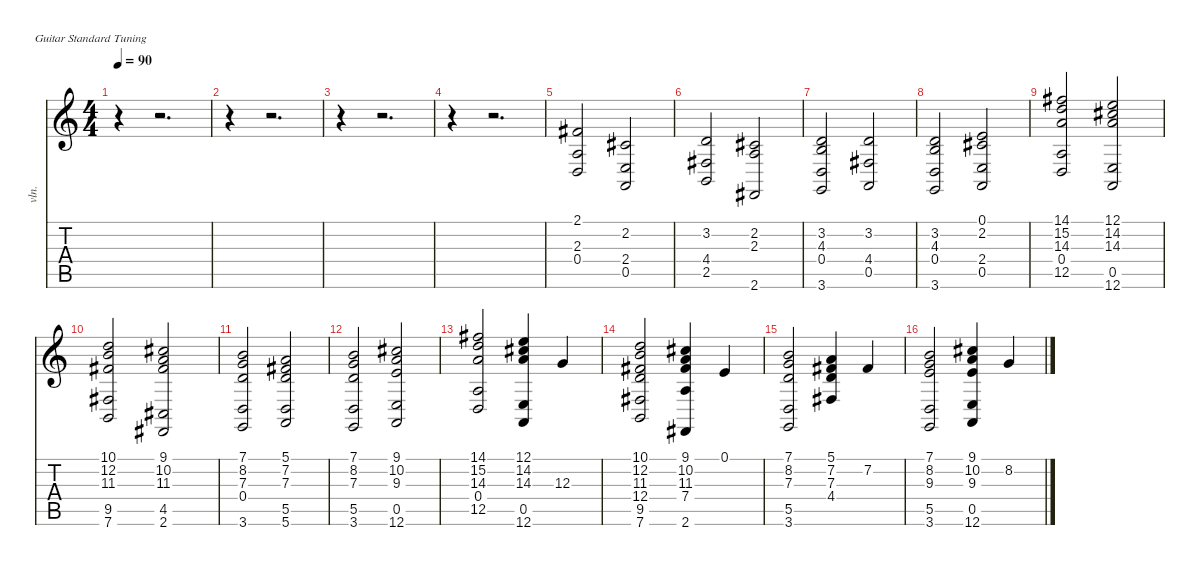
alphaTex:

\defaultSystemsLayout 4
\hideDynamics
\bracketExtendMode nobrackets
\track ("High Soundy Thing" "vln.") {instrument synthstrings2}
\staff {score tabs}
\tuning (E4 B3 G3 D3 A2 E2)
\ts (4 4)
\beaming (8 2 2 2 2)
\tempo 90
\clef g2
\ks c
r.4{dy f instrument synthstrings2} r.2{d} |
r.4 r.2{d} |
r.4 r.2{d} |
r.4 r.2{d} |
(2.1{acc #} 2.3 0.4).2 (2.2{acc #} 2.4 0.5).2 |
(3.2 4.4{acc #} 2.5).2 (2.2{acc #} 2.3 2.6{acc #}).2 |
(3.2 4.3 0.4 3.6).2 (3.2 4.4{acc #} 0.5).2 |
(3.2 4.3 0.4 3.6).2 (0.1 2.2{acc #} 2.4 0.5).2 |
(14.1{acc #} 15.2 14.3 0.4 12.5).2 (12.1 14.2{acc #} 14.3 0.5 12.6).2 |
(10.1 12.2 11.3{acc #} 9.5{acc #} 7.6).2 (9.1{acc #} 10.2 11.3{acc #} 4.5{acc #} 2.6{acc #}).2 |
(7.1 8.2 7.3 0.4 3.6).2 (5.1 7.2{acc #} 7.3 5.5 5.6).2 |
(7.1 8.2 7.3 5.5 3.6).2 (9.1{acc #} 10.2 9.3 0.5 12.6).2 |
(14.1{acc #} 15.2 14.3 0.4 12.5).2 (12.1 14.2{acc #} 14.3 0.5 12.6).4 12.3.4 |
(10.1 12.2 11.3{acc #} 12.4 9.5{acc #} 7.6).2 (9.1{acc #} 10.2 11.3{acc #} 7.4 2.6{acc #}).4 0.1.4 |
(7.1 8.2 7.3 5.5 3.6).2 (5.1 7.2{acc #} 7.3 4.4{acc #}).4 7.2{acc #}.4 |
(7.1 8.2 9.3 5.5 3.6).2 (9.1{acc #} 10.2 9.3 0.5 12.6).4 8.2.4
